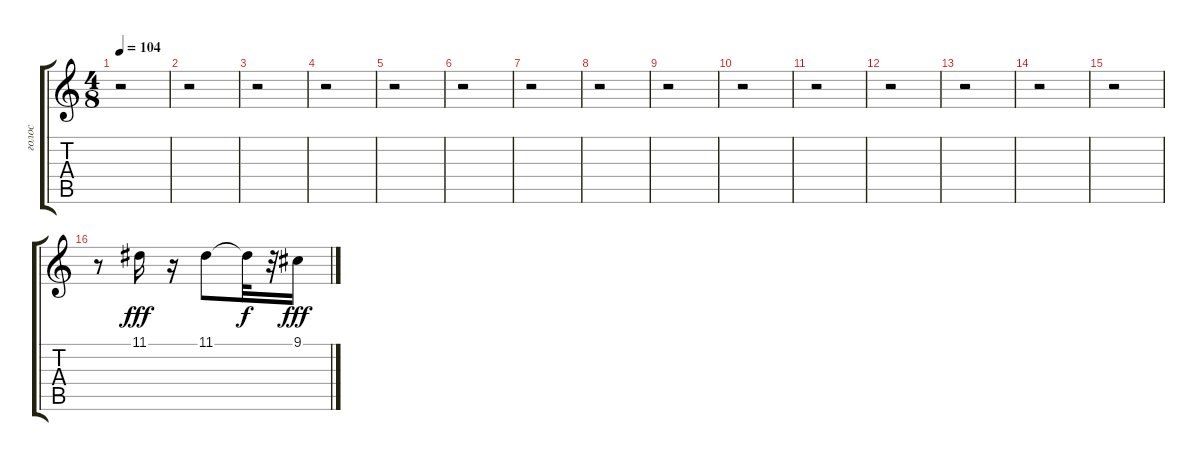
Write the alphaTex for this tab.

\track ("голос" "голос") {instrument fx5brightness}
\staff {score tabs}
\tuning (E4 B3 G3 D3 A2 E2) {hide}
\ts (4 8)
\tempo 104
\clef g2
\ks c
r.2{dy f} |
r.2 |
r.2 |
r.2 |
r.2 |
r.2 |
r.2 |
r.2 |
r.2 |
r.2 |
r.2 |
r.2 |
r.2 |
r.2 |
r.2 |
r.8 11.1.16{dy fff} r.16 11.1.8 11.1{t}.32{dy f} r.32 9.1.16{dy fff}
